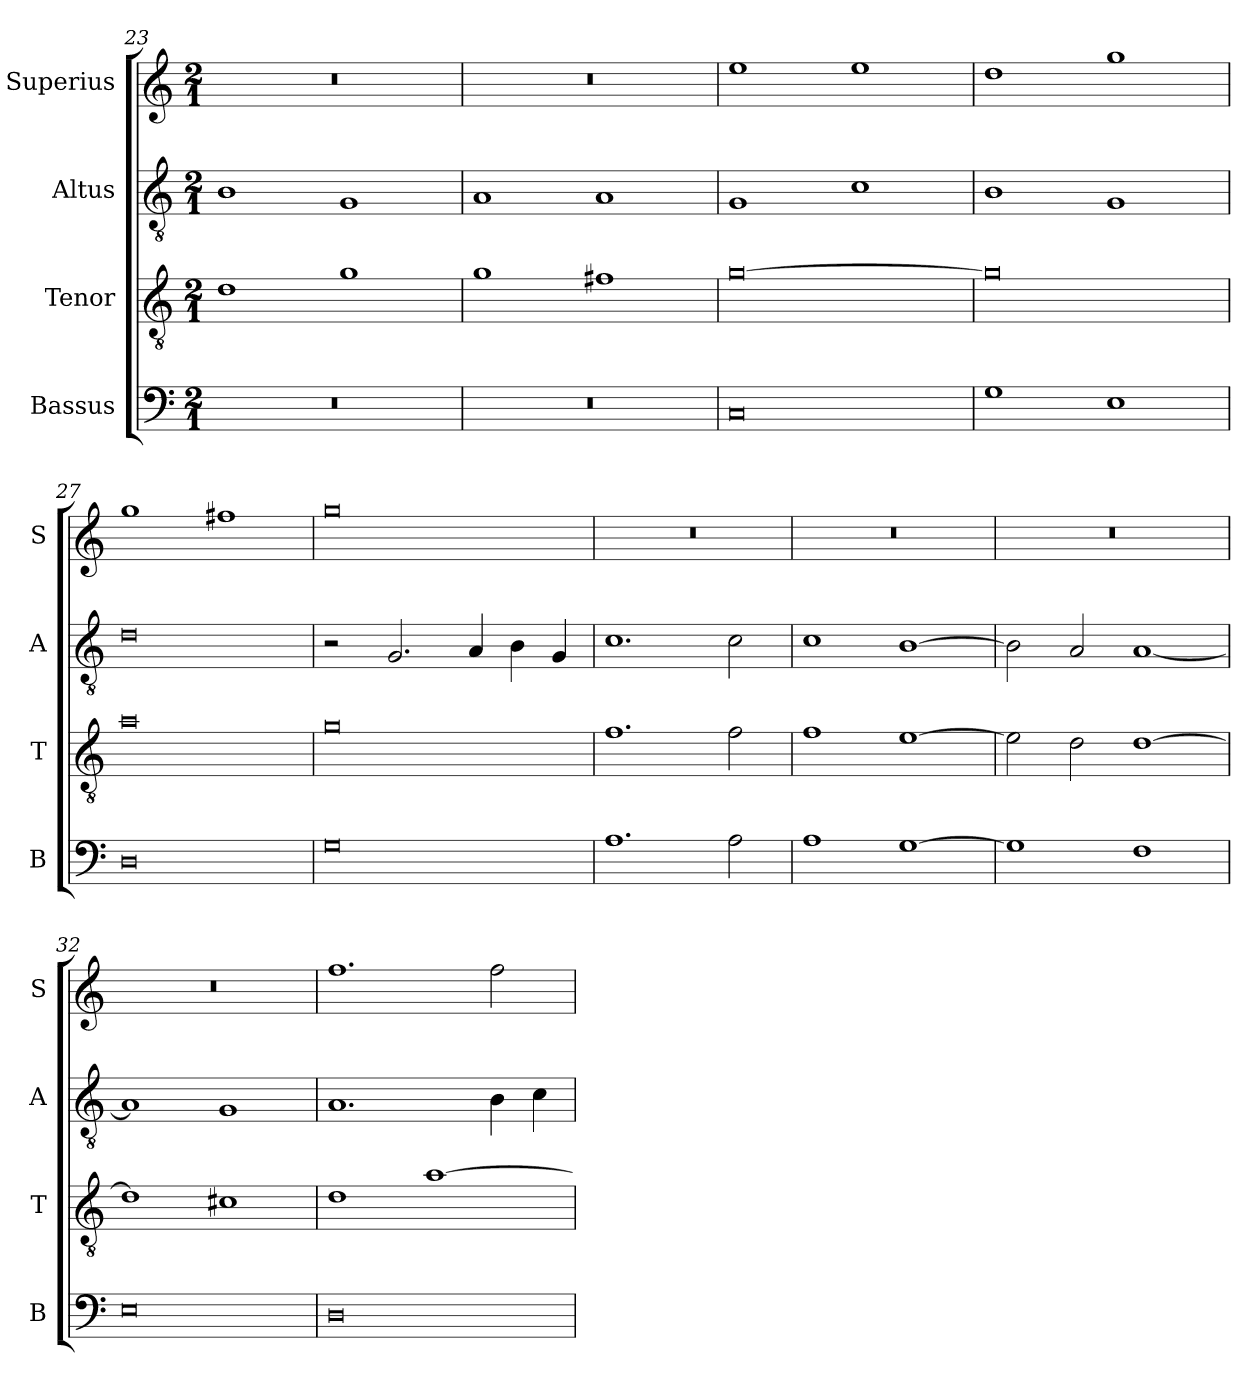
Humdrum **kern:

**kern	**kern	**kern	**kern
*part4	*part3	*part2	*part1
*staff4	*staff3	*staff2	*staff1
*I"Bassus	*I"Tenor	*I"Altus	*I"Superius
*I'B	*I'T	*I'A	*I'S
*clefF4	*clefGv2	*clefGv2	*clefG2
*k[]	*k[]	*k[]	*k[]
*M2/1	*M2/1	*M2/1	*M2/1
=23	=23	=23	=23
0r	1d	1B	0r
.	1g	1G	.
=24	=24	=24	=24
0r	1g	1A	0r
.	1f#X	1A	.
=25	=25	=25	=25
0C	[0g	1G	1ee
.	.	1c	1ee
=26	=26	=26	=26
1G	0g]	1B	1dd
1E	.	1G	1gg
=27	=27	=27	=27
0D	0a	0d	1gg
.	.	.	1ff#X
=28	=28	=28	=28
0G	0g	2r	0gg
.	.	2.G/	.
.	.	4A/	.
.	.	4B\	.
.	.	4G/	.
=29	=29	=29	=29
1.A	1.f	1.c	0r
2A\	2f\	2c\	.
=30	=30	=30	=30
1A	1f	1c	0r
[1G	[1e	[1B	.
=31	=31	=31	=31
1G]	2e\]	2B\]	0r
.	2d\	2A/	.
1F	[1d	[1A	.
=32	=32	=32	=32
0E	1d]	1A]	0r
.	1c#X	1G	.
=33	=33	=33	=33
0D	1d	1.A	1.ff
.	[1a	.	.
.	.	4B\	2ff\
.	.	4c\	.
=	=	=	=
*-	*-	*-	*-
